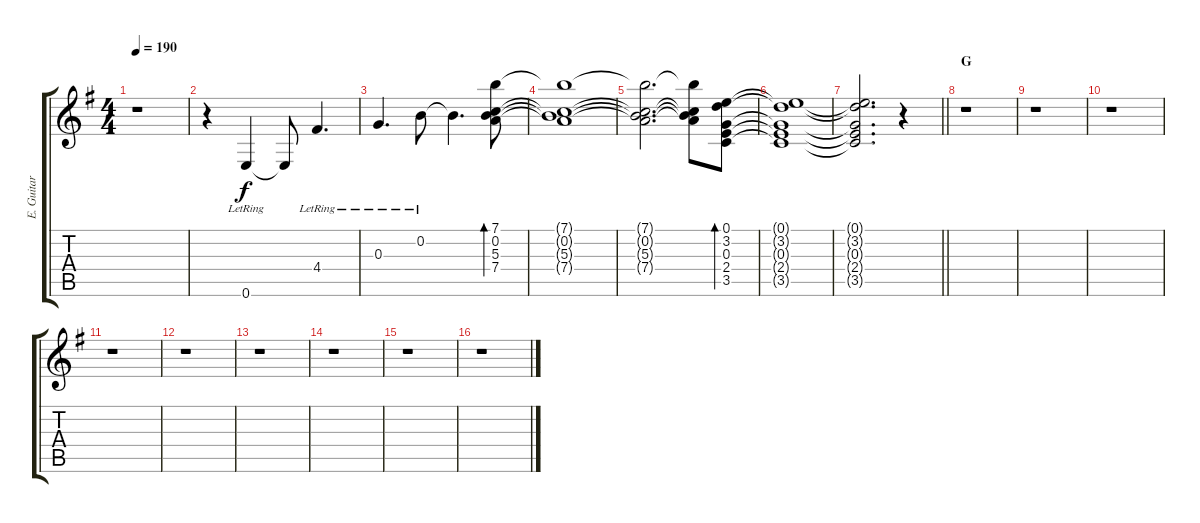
\track ("E. Guitar IV" "E. Guitar ") {instrument electricguitarclean}
\staff {score tabs}
\tuning (E4 B3 G3 D3 A2 E2) {hide}
\ts (4 4)
\tempo 190
\clef g2
\ks g
r.1{dy f} |
r.4 0.6{lr}.4 0.6{t}.8 4.4{lr}.4{d} |
0.3{lr}.4{d} 0.2{lr}.8 0.2{t}.4{d} (7.1 0.2 5.3 7.4).8{bd 120} |
(7.1{t} 0.2{t} 5.3{t} 7.4{t}).1 |
(7.1{t} 0.2{t} 5.3{t} 7.4{t}).2{d} (7.1{t} 0.2{t} 5.3{t} 7.4{t}).8 (0.1 3.2 0.3 2.4 3.5).8{bd 120} |
(0.1{t} 3.2{t} 0.3{t} 2.4{t} 3.5{t}).1 |
\barLineRight lightlight
(0.1{t} 3.2{t} 0.3{t} 2.4{t} 3.5{t}).2{d} r.4 |
\section ("" "G")
r.1 |
r.1 |
r.1 |
r.1 |
r.1 |
r.1 |
r.1 |
r.1 |
r.1
